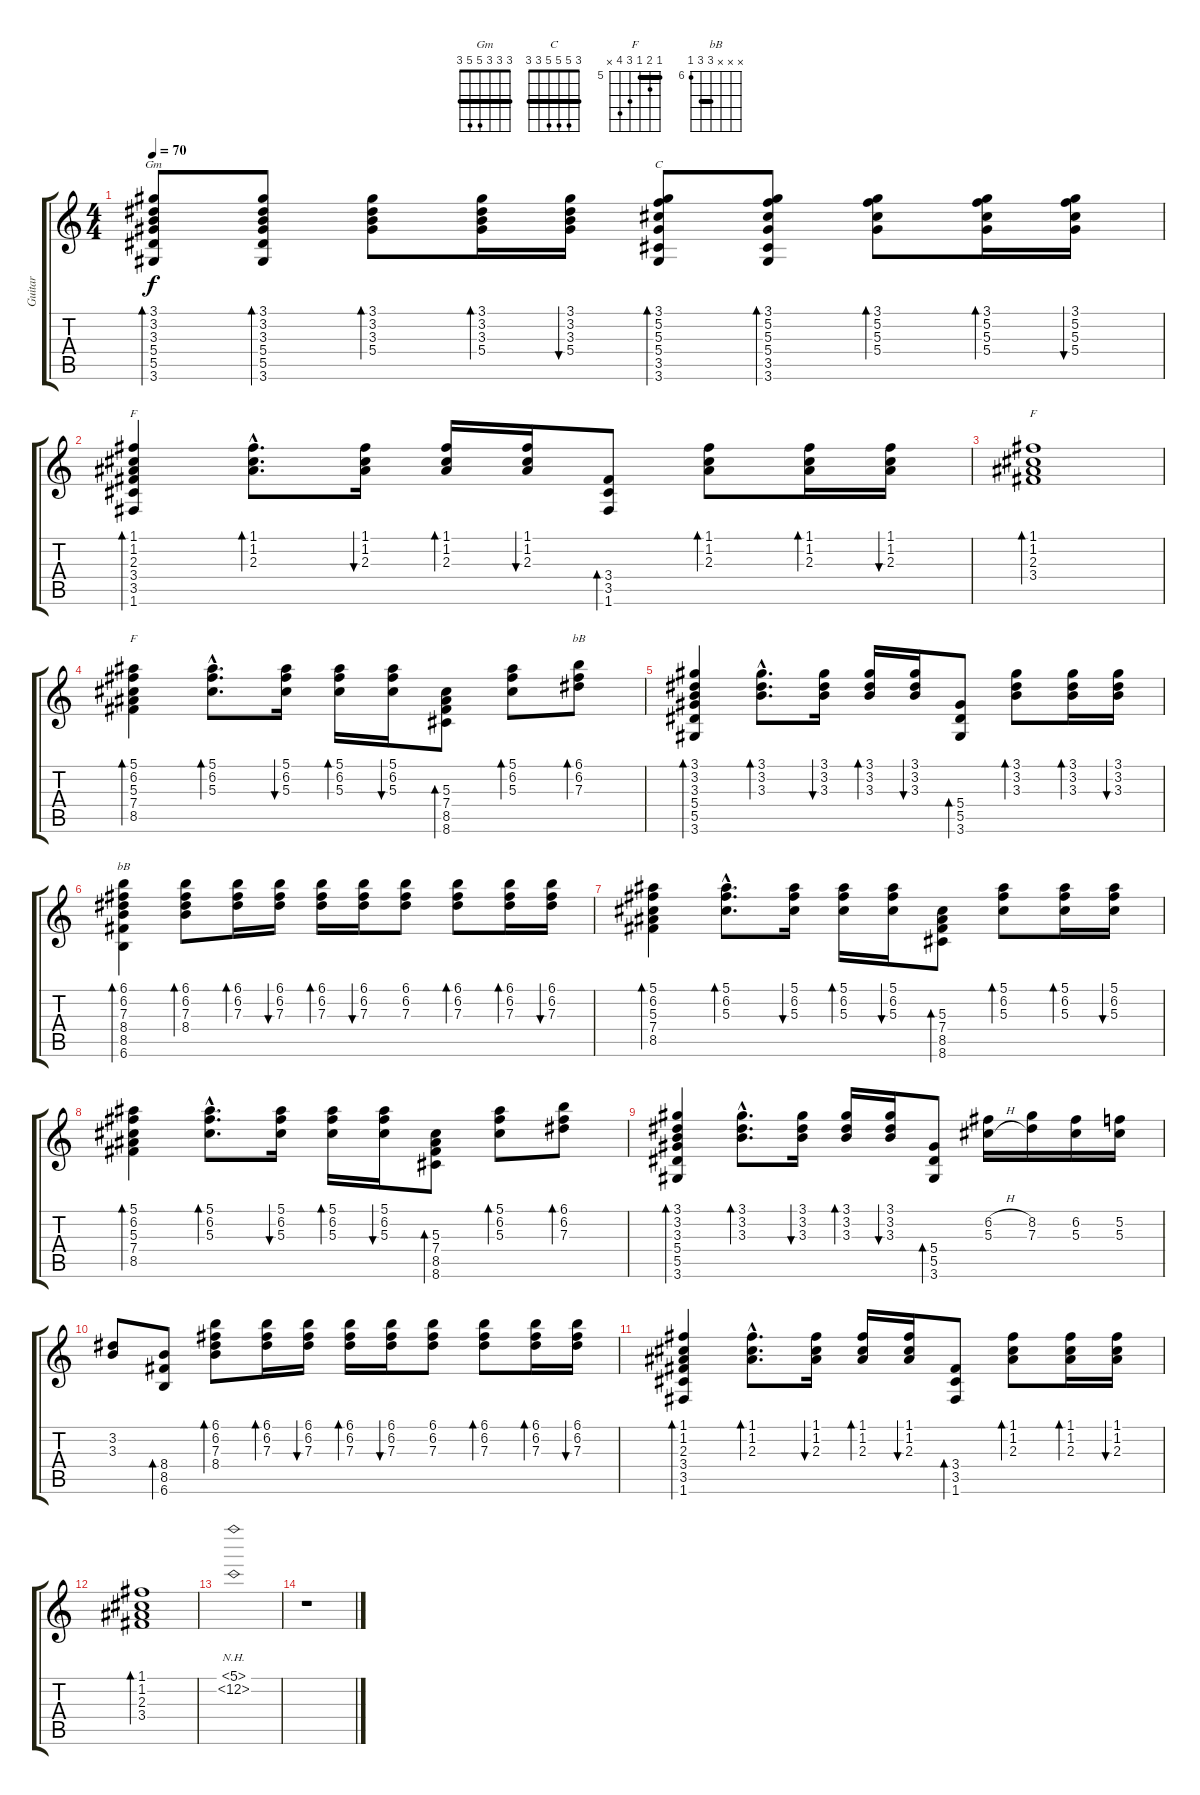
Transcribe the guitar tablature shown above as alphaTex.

\track ("Guitar" "Guitar") {instrument acousticguitarsteel}
\staff {score tabs}
\tuning (F4 C4 Ab3 Eb3 Bb2 F2) {hide}
\chord ("Gm" 3 3 3 5 5 3) {barre 3}
\chord ("C" 3 5 5 5 3 3) {barre 3}
\chord ("F" 1 1 2 3 3 1) {barre 1}
\chord ("F" 1 1 2 3 x x) {barre 1}
\chord ("F" 5 6 5 7 8 x) {firstfret 5 barre 5}
\chord ("bB" 6 6 7 x x x) {firstfret 6 barre 6}
\chord ("bB" x x x 8 8 6) {firstfret 6 barre 8}
\ts (4 4)
\tempo 70
\clef g2
\ks c
(3.1 3.2 3.3 5.4 5.5 3.6).8{bd 30 ch "Gm" dy f} (3.1 3.2 3.3 5.4 5.5 3.6).8{bd 30} (3.1 3.2 3.3 5.4).8{bd 30} (3.1 3.2 3.3 5.4).16{bd 30} (3.1 3.2 3.3 5.4).16{bu 30} (3.1 5.2 5.3 5.4 3.5 3.6).8{bd 30 ch "C"} (3.1 5.2 5.3 5.4 3.5 3.6).8{bd 30} (3.1 5.2 5.3 5.4).8{bd 30} (3.1 5.2 5.3 5.4).16{bd 30} (3.1 5.2 5.3 5.4).16{bu 30} |
(1.1 1.2 2.3 3.4 3.5 1.6).4{bd 30 ch "F"} (1.1{hac} 1.2{hac} 2.3{hac}).8{d bd 30} (1.1 1.2 2.3).16{bu 30} (1.1 1.2 2.3).16{bd 30} (1.1 1.2 2.3).16{bu 30} (3.4 3.5 1.6).8{bd 30} (1.1 1.2 2.3).8{bd 30} (1.1 1.2 2.3).16{bd 30} (1.1 1.2 2.3).16{bu 30} |
(1.1 1.2 2.3 3.4).1{bd 30 ch "F"} |
(5.1 6.2 5.3 7.4 8.5).4{bd 120 ch "F"} (5.1{hac} 6.2{hac} 5.3{hac}).8{d bd 30} (5.1 6.2 5.3).16{bu 30} (5.1 6.2 5.3).16{bd 30} (5.1 6.2 5.3).16{bu 30} (5.3 7.4 8.5 8.6).8{bd 30} (5.1 6.2 5.3).8{bd 30} (6.1 6.2 7.3).8{bd 30 ch "bB"} |
(3.1 3.2 3.3 5.4 5.5 3.6).4{bd 30} (3.1{hac} 3.2{hac} 3.3{hac}).8{d bd 30} (3.1 3.2 3.3).16{bu 30} (3.1 3.2 3.3).16{bd 30} (3.1 3.2 3.3).16{bu 30} (5.4 5.5 3.6).8{bd 30} (3.1 3.2 3.3).8{bd 30} (3.1 3.2 3.3).16{bd 30} (3.1 3.2 3.3).16{bu 30} |
(6.1 6.2 7.3 8.4 8.5 6.6).4{bd 30 ch "bB"} (6.1 6.2 7.3 8.4).8{bd 30} (6.1 6.2 7.3).16{bd 30} (6.1 6.2 7.3).16{bu 30} (6.1 6.2 7.3).16{bd 30} (6.1 6.2 7.3).16{bu 30} (6.1 6.2 7.3).8 (6.1 6.2 7.3).8{bd 30} (6.1 6.2 7.3).16{bd 30} (6.1 6.2 7.3).16{bu 30} |
(5.1 6.2 5.3 7.4 8.5).4{bd 30} (5.1{hac} 6.2{hac} 5.3{hac}).8{d bd 30} (5.1 6.2 5.3).16{bu 30} (5.1 6.2 5.3).16{bd 30} (5.1 6.2 5.3).16{bu 30} (5.3 7.4 8.5 8.6).8{bd 30} (5.1 6.2 5.3).8{bd 30} (5.1 6.2 5.3).16{bd 30} (5.1 6.2 5.3).16{bu 30} |
(5.1 6.2 5.3 7.4 8.5).4{bd 30} (5.1{hac} 6.2{hac} 5.3{hac}).8{d bd 30} (5.1 6.2 5.3).16{bu 30} (5.1 6.2 5.3).16{bd 30} (5.1 6.2 5.3).16{bu 30} (5.3 7.4 8.5 8.6).8{bd 30} (5.1 6.2 5.3).8{bd 30} (6.1 6.2 7.3).8{bd 30} |
(3.1 3.2 3.3 5.4 5.5 3.6).4{bd 30} (3.1{hac} 3.2{hac} 3.3{hac}).8{d bd 30} (3.1 3.2 3.3).16{bu 30} (3.1 3.2 3.3).16{bd 30} (3.1 3.2 3.3).16{bu 30} (5.4 5.5 3.6).8{bd 30} (6.2{h} 5.3{h}).16 (8.2 7.3).16 (6.2 5.3).16 (5.2 5.3).16 |
(3.2 3.3).8 (8.4 8.5 6.6).8{bd 30} (6.1 6.2 7.3 8.4).8{bd 30} (6.1 6.2 7.3).16{bd 30} (6.1 6.2 7.3).16{bu 30} (6.1 6.2 7.3).16{bd 30} (6.1 6.2 7.3).16{bu 30} (6.1 6.2 7.3).8 (6.1 6.2 7.3).8{bd 30} (6.1 6.2 7.3).16{bd 30} (6.1 6.2 7.3).16{bu 30} |
(1.1 1.2 2.3 3.4 3.5 1.6).4{bd 30} (1.1{hac} 1.2{hac} 2.3{hac}).8{d bd 30} (1.1 1.2 2.3).16{bu 30} (1.1 1.2 2.3).16{bd 30} (1.1 1.2 2.3).16{bu 30} (3.4 3.5 1.6).8{bd 30} (1.1 1.2 2.3).8{bd 30} (1.1 1.2 2.3).16{bd 30} (1.1 1.2 2.3).16{bu 30} |
(1.1 1.2 2.3 3.4).1{bd 30} |
(5.1{nh} 6.2{nh}).1 |
r.1
